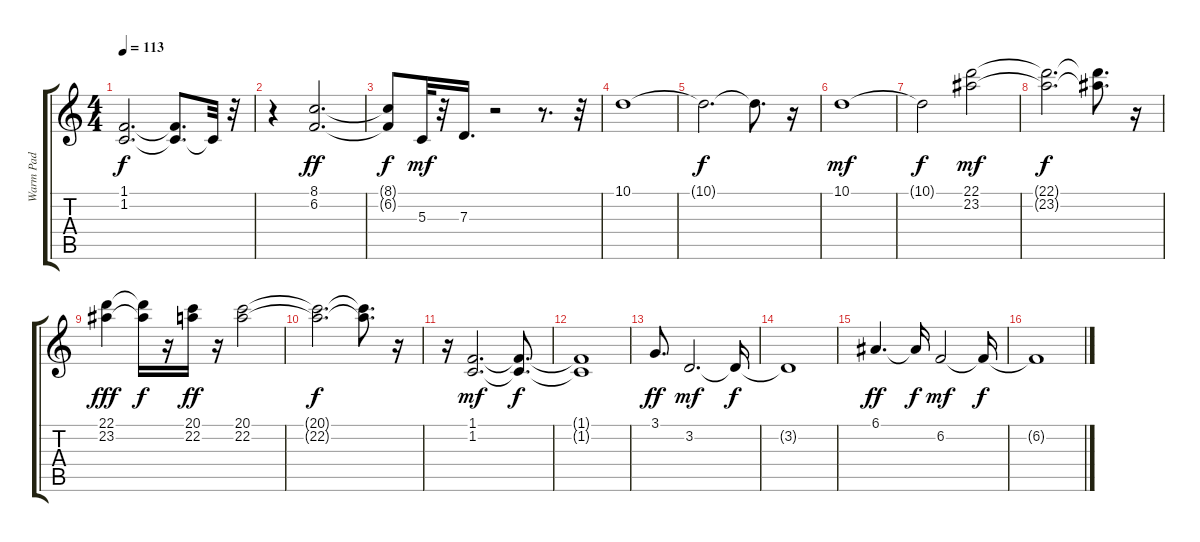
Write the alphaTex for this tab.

\track ("Warm Pad" "Warm Pad") {instrument pad2warm}
\staff {score tabs}
\tuning (E4 B3 G3 D3 A2 E2) {hide}
\ts (4 4)
\tempo 113
\clef g2
\ks c
(1.1{t} 1.2{t}).2{d dy f} (1.1{t} 1.2{t}).8{d} 1.2{t}.32 r.32 |
r.4 (8.1 6.2).2{d dy ff} |
(8.1{t} 6.2{t}).8{dy f} 5.3.32{dy mf} r.32 7.3.16{d} r.2 r.8{d} r.32 |
10.1.1 |
10.1{t}.2{d dy f} 10.1{t}.8{d} r.16 |
10.1.1{dy mf} |
10.1{t}.2{dy f} (22.1 23.2).2{dy mf} |
(22.1{t} 23.2{t}).2{d dy f} (22.1{t} 23.2{t}).8{d} r.16 |
(22.1 23.2).4{dy fff} (22.1{t} 23.2{t}).16{dy f} r.16 (20.1 22.2).16{dy ff} r.16 (20.1 22.2).2 |
(20.1{t} 22.2{t}).2{d dy f} (20.1{t} 22.2{t}).8{d} r.16 |
r.16 (1.1 1.2).2{d dy mf} (1.1{t} 1.2{t}).8{d dy f} |
(1.1{t} 1.2{t}).1 |
3.1.8{d dy ff} 3.2.2{d dy mf} 3.2{t}.16{dy f} |
3.2{t}.1 |
6.1.4{d dy ff} 6.1{t}.16{dy f} 6.2.2{dy mf} 6.2{t}.16{dy f} |
6.2{t}.1
